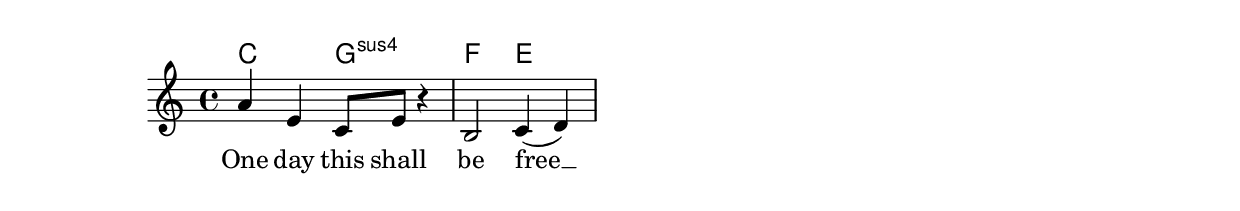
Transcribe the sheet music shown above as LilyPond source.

%% DO NOT EDIT this file manually; it is automatically
%% generated from LSR http://lsr.dsi.unimi.it
%% Make any changes in LSR itself, or in Documentation/snippets/new/ ,
%% and then run scripts/auxiliar/makelsr.py
%%
%% This file is in the public domain.
\version "2.14.0"

\header {
  lsrtags = "chords"

%% Translation of GIT committish: 6977ddc9a3b63ea810eaecb864269c7d847ccf98
  texidoces = "
Al juntar nombres de acorde en cifrado americano, melodía y letra,
obtenemos una hoja guía de acordes o «lead sheet»:

"
  doctitlees = "Hoja guía de acordes o «lead sheet» sencilla"


%% Translation of GIT committish: 0a868be38a775ecb1ef935b079000cebbc64de40
 texidocde = "
Ein Liedblatt besteht aus Akkordbezeichnungen, einer Melodie und dem Liedtext:

"
  doctitlede = "Ein einfaches Liedblatt"

%% Translation of GIT committish: 3b125956b08d27ef39cd48bfa3a2f1e1bb2ae8b4
  texidocfr = "
Assembler des noms d'accords, une mélodie et des paroles permet
d'obtenir la  partition d'un chanson@tie{}:

"
  doctitlefr = "Chanson simple"

  texidoc = "
When put together, chord names, a melody, and lyrics form a lead sheet:

"
  doctitle = "Simple lead sheet"
} % begin verbatim

<<
  \chords { c2 g:sus4 f e }
  \relative c'' {
    a4 e c8 e r4
    b2 c4( d)
  }
  \addlyrics { One day this shall be free __ }
>>

